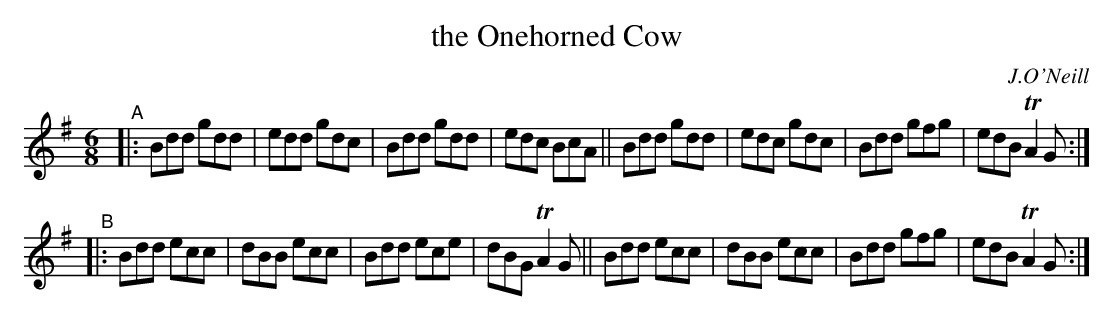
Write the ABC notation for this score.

X:1
T: the Onehorned Cow
O: J.O'Neill
M: 6/8
L: 1/8
K: G
"^A"|:\
Bdd gdd | edd gdc | Bdd gdd | edc BcA ||\
Bdd gdd | edc gdc | Bdd gfg | edB TA2G :|
"^B"|:\
Bdd ecc | dBB ecc | Bdd ece | dBG TA2G ||\
Bdd ecc | dBB ecc | Bdd gfg | edB TA2G :|
